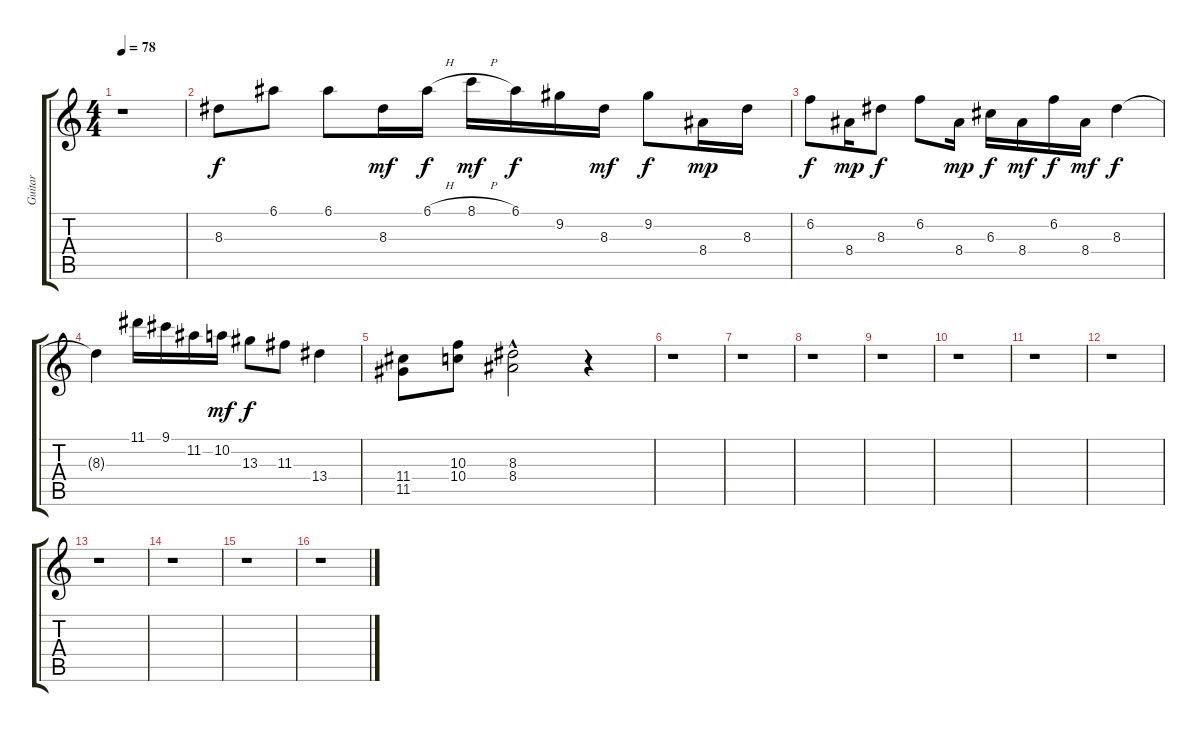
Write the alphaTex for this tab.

\track ("Guitar" "Guitar") {instrument acousticguitarnylon}
\staff {score tabs}
\tuning (E4 B3 G3 D3 A2 E2) {hide}
\ts (4 4)
\tempo 78
\clef g2
\ks c
r.1{dy f instrument acousticguitarnylon} |
8.3.8 6.1.8 6.1.8 8.3.16{dy mf} 6.1{h}.16{dy f} 8.1{h}.16{dy mf} 6.1.16{dy f} 9.2.16 8.3.16{dy mf} 9.2.8{dy f} 8.4.16{dy mp} 8.3.16 |
6.2.8{dy f} 8.4.16{dy mp} 8.3.8{dy f} 6.2.8 8.4.16{dy mp} 6.3.16{dy f} 8.4.16{dy mf} 6.2.16{dy f} 8.4.16{dy mf} 8.3.4{dy f} |
8.3{t}.4 11.1.16 9.1.16 11.2.16 10.2.16{dy mf} 13.3.8{dy f} 11.3.8 13.4.4 |
(11.4 11.5).8 (10.3 10.4).8 (8.3{hac} 8.4).2 r.4 |
r.1 |
r.1 |
r.1 |
r.1 |
r.1 |
r.1 |
r.1 |
r.1 |
r.1 |
r.1 |
r.1
